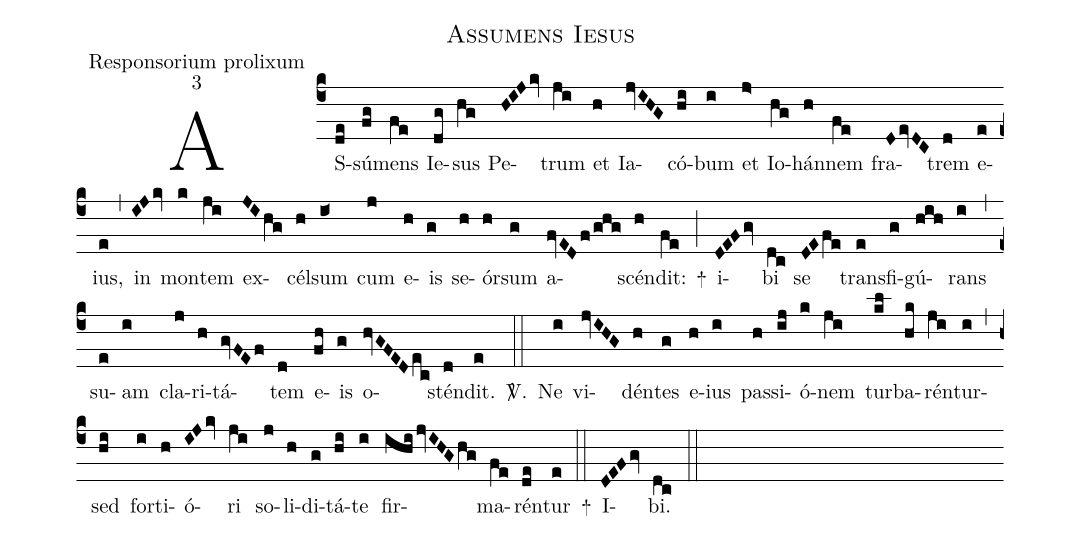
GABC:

name: Assumens Iesus;
office-part: Responsorium prolixum;
mode: 3;
%%
(c4)
AS(de)sú(fg)mens(fe) Ie(dg)sus(hg) Pe(HIJkv)trum(ji) et(h) Ia(jvIHG)có(hi)bum(i) et(j>) Io(hg)hán(h)nem(fe) fra(DevDC)trem(d) e(e)ius,(e) (,)
in(IJkv) mon(k)tem(ji) ex(JI/hg)cél(h)sum(i<) cum(j) e(h)is(g) se(h)ór(h)sum(g) a(fvEDf/ghg)scén(h)dit:(fe) +(;)
i(DEFgv)bi(dc) se(DE/fe) trans(e)fi(g)gú(hih)rans(i) (,)
su(e)am(i) cla(j)ri(h)tá(gvFEf)tem(d) e(fh)is(g) o(hvGFEDec)stén(d)dit.(e) <sp>V/</sp>.(::)
Ne(i) vi(jvIHG)dén(h)tes(g) e(h)ius(i) pas(h)si(ij)ó(k)nem(ji) tur(kl)ba(hk)rén(ji)tur(i)(,)
sed(hi) for(i)ti(h)ó(IJkv)ri(ji) so(j)li(h)di(g)tá(hi)te(i) fir(ihijvIHGhg)ma(fe)rén(de)tur(e) +(::)
I(DEFgv)bi.(dc) (::)
